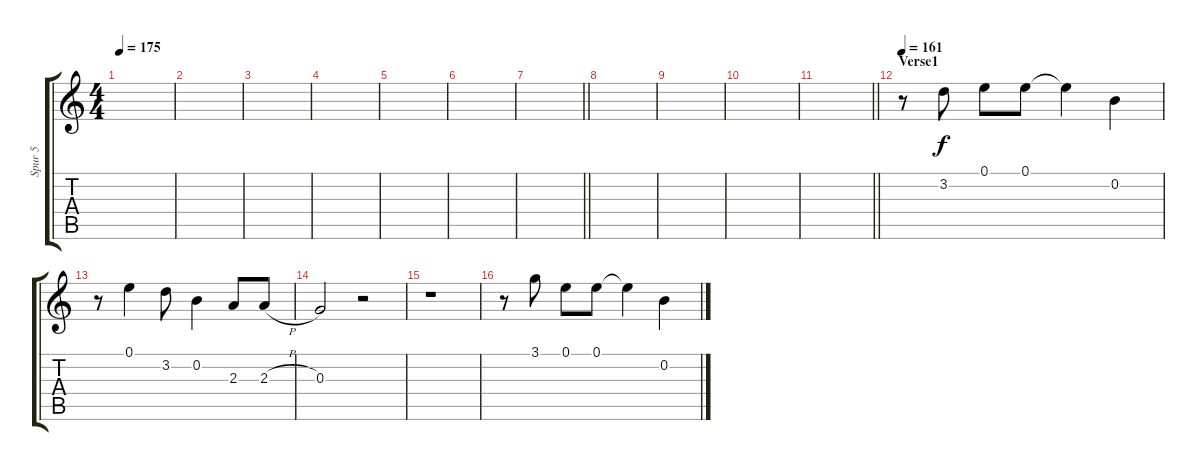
\track ("Spur 5" "Spur 5") {instrument overdrivenguitar}
\staff {score tabs}
\tuning (E4 B3 G3 D3 A2 E2) {hide}
\ts (4 4)
\tempo 175
\clef g2
\ks c
|
|
|
|
|
|
\barLineRight lightlight
|
|
|
|
\barLineRight lightlight
|
\section ("" "Verse1")
\tempo 161
r.8 3.2.8 0.1.8 0.1.8 0.1{t}.4 0.2.4 |
r.8 0.1.4 3.2.8 0.2.4 2.3.8 2.3{h}.8 |
0.3.2 r.2 |
r.1 |
r.8 3.1.8 0.1.8 0.1.8 0.1{t}.4 0.2.4
